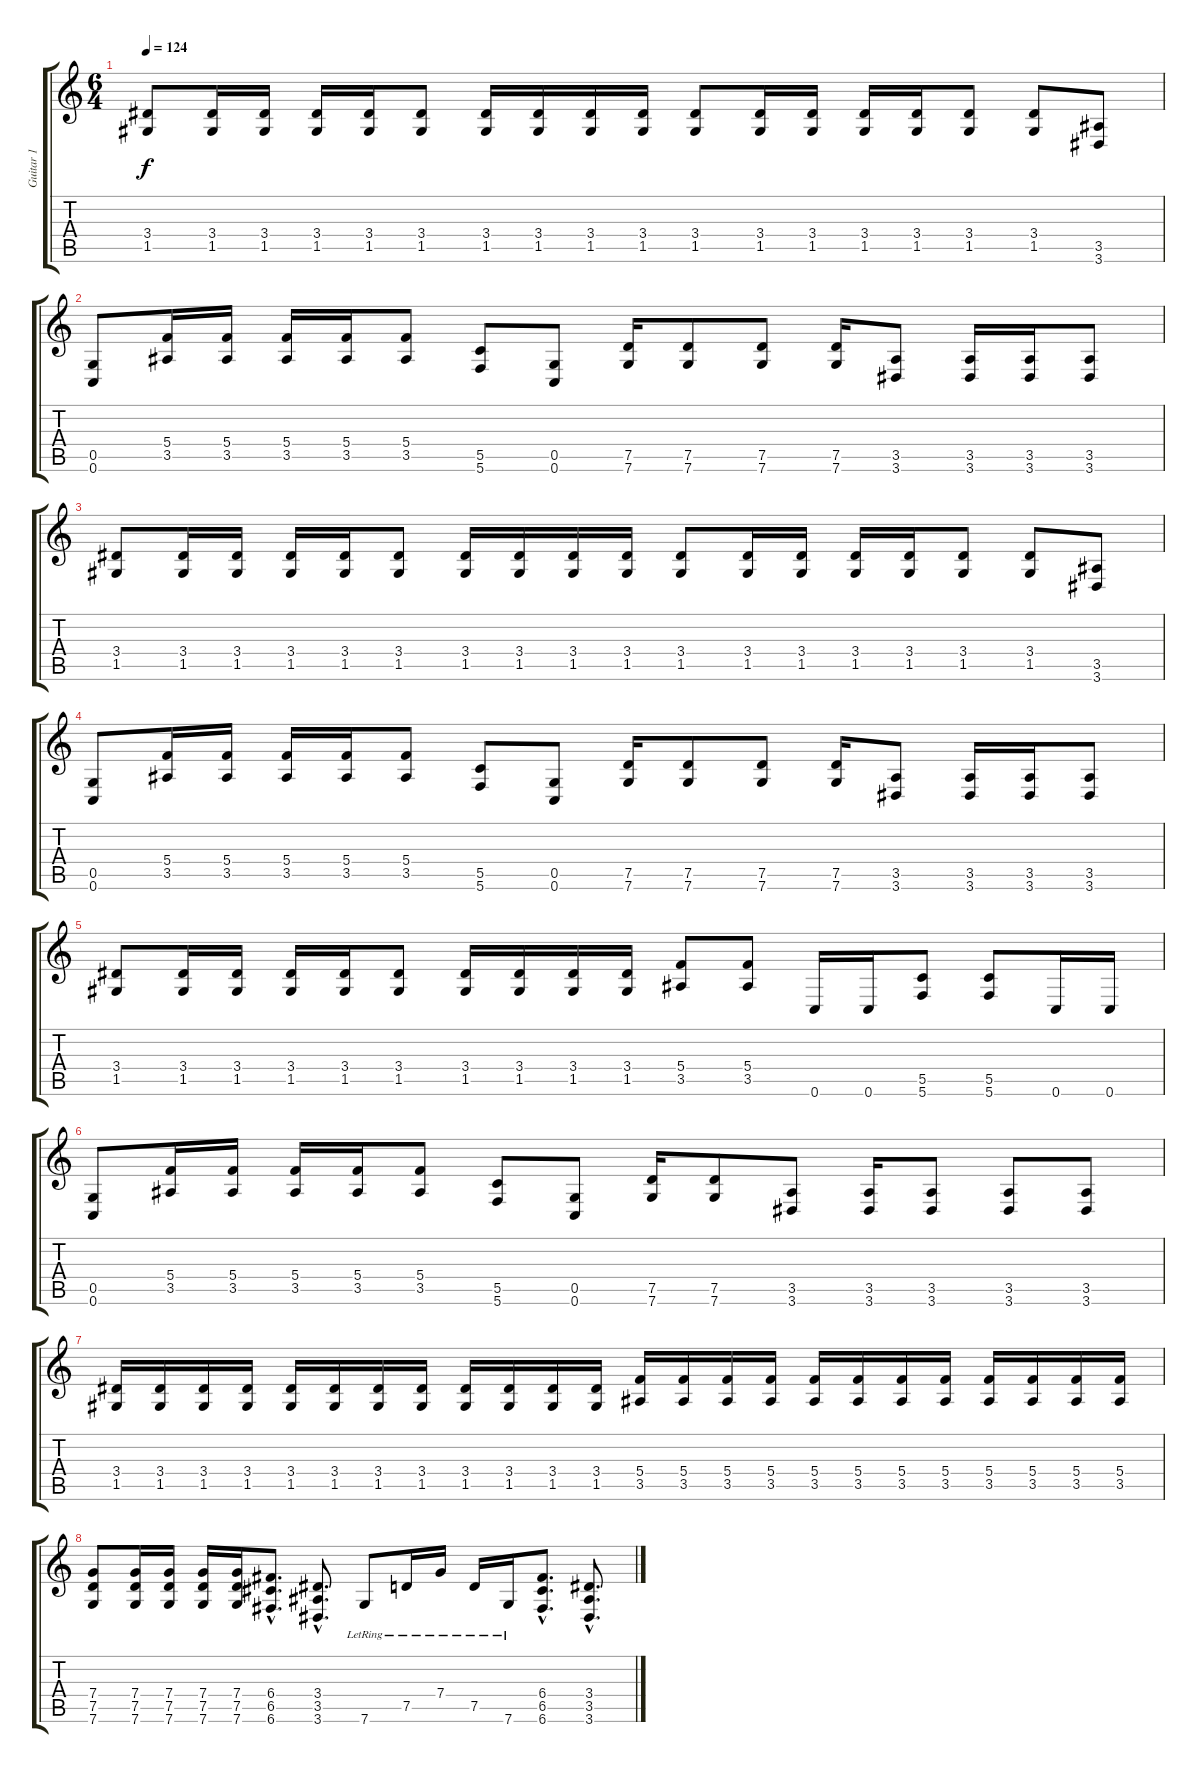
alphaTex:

\track ("Guitar 1" "Guitar 1") {instrument distortionguitar}
\staff {score tabs}
\tuning (D4 A3 F3 C3 G2 C2) {hide}
\ts (6 4)
\section ("" "")
\tempo 124
\clef g2
\ks c
(3.4 1.5).8{dy f} (3.4 1.5).16 (3.4 1.5).16 (3.4 1.5).16 (3.4 1.5).16 (3.4 1.5).8 (3.4 1.5).16 (3.4 1.5).16 (3.4 1.5).16 (3.4 1.5).16 (3.4 1.5).8 (3.4 1.5).16 (3.4 1.5).16 (3.4 1.5).16 (3.4 1.5).16 (3.4 1.5).8 (3.4 1.5).8 (3.5 3.6).8 |
(0.5 0.6).8 (5.4 3.5).16 (5.4 3.5).16 (5.4 3.5).16 (5.4 3.5).16 (5.4 3.5).8 (5.5 5.6).8 (0.5 0.6).8 (7.5 7.6).16 (7.5 7.6).8 (7.5 7.6).8 (7.5 7.6).16 (3.5 3.6).8 (3.5 3.6).16 (3.5 3.6).16 (3.5 3.6).8 |
(3.4 1.5).8 (3.4 1.5).16 (3.4 1.5).16 (3.4 1.5).16 (3.4 1.5).16 (3.4 1.5).8 (3.4 1.5).16 (3.4 1.5).16 (3.4 1.5).16 (3.4 1.5).16 (3.4 1.5).8 (3.4 1.5).16 (3.4 1.5).16 (3.4 1.5).16 (3.4 1.5).16 (3.4 1.5).8 (3.4 1.5).8 (3.5 3.6).8 |
(0.5 0.6).8 (5.4 3.5).16 (5.4 3.5).16 (5.4 3.5).16 (5.4 3.5).16 (5.4 3.5).8 (5.5 5.6).8 (0.5 0.6).8 (7.5 7.6).16 (7.5 7.6).8 (7.5 7.6).8 (7.5 7.6).16 (3.5 3.6).8 (3.5 3.6).16 (3.5 3.6).16 (3.5 3.6).8 |
(3.4 1.5).8 (3.4 1.5).16 (3.4 1.5).16 (3.4 1.5).16 (3.4 1.5).16 (3.4 1.5).8 (3.4 1.5).16 (3.4 1.5).16 (3.4 1.5).16 (3.4 1.5).16 (5.4 3.5).8 (5.4 3.5).8 0.6.16 0.6.16 (5.5 5.6).8 (5.5 5.6).8 0.6.16 0.6.16 |
(0.5 0.6).8 (5.4 3.5).16 (5.4 3.5).16 (5.4 3.5).16 (5.4 3.5).16 (5.4 3.5).8 (5.5 5.6).8 (0.5 0.6).8 (7.5 7.6).16 (7.5 7.6).8 (3.5 3.6).8 (3.5 3.6).16 (3.5 3.6).8 (3.5 3.6).8 (3.5 3.6).8 |
(3.4 1.5).16 (3.4 1.5).16 (3.4 1.5).16 (3.4 1.5).16 (3.4 1.5).16 (3.4 1.5).16 (3.4 1.5).16 (3.4 1.5).16 (3.4 1.5).16 (3.4 1.5).16 (3.4 1.5).16 (3.4 1.5).16 (5.4 3.5).16 (5.4 3.5).16 (5.4 3.5).16 (5.4 3.5).16 (5.4 3.5).16 (5.4 3.5).16 (5.4 3.5).16 (5.4 3.5).16 (5.4 3.5).16 (5.4 3.5).16 (5.4 3.5).16 (5.4 3.5).16 |
\section ("" "")
(7.4 7.5 7.6).8 (7.4 7.5 7.6).16 (7.4 7.5 7.6).16 (7.4 7.5 7.6).16 (7.4 7.5 7.6).16 (6.4{hac} 6.5{hac} 6.6{hac}).8{d} (3.4{hac} 3.5{hac} 3.6{hac}).8{d} 7.6{lr}.8 7.5{lr}.16 7.4{lr}.16 7.5{lr}.16 7.6{lr}.16 (6.4{hac} 6.5{hac} 6.6{hac}).8{d} (3.4{hac} 3.5{hac} 3.6{hac}).8{d}
